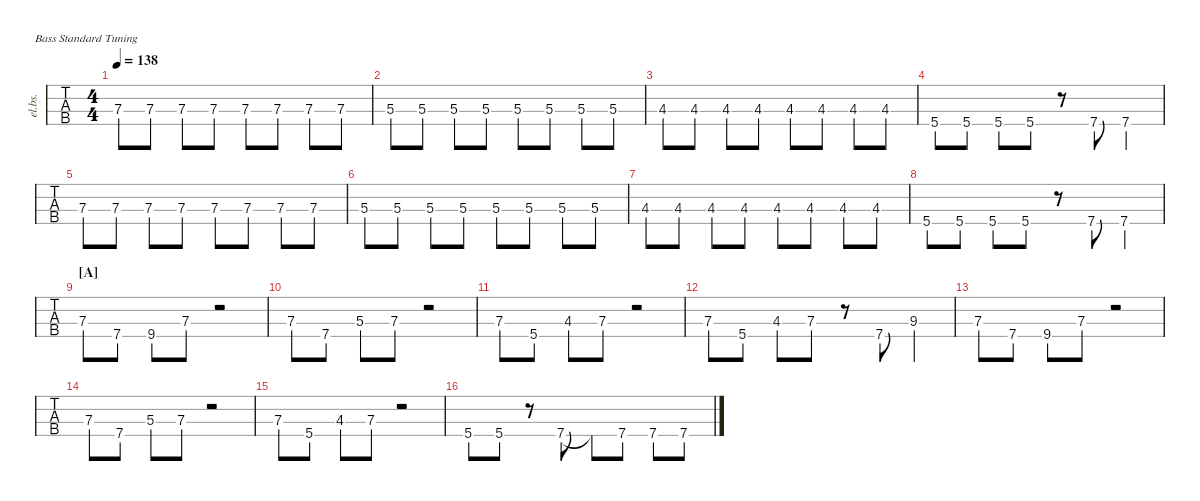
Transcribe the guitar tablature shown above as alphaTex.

\defaultSystemsLayout 4
\hideDynamics
\bracketExtendMode nobrackets
\track ("Electric Bass" "el.bs.") {defaultSystemsLayout 4 instrument electricbassfinger}
\staff {tabs}
\tuning (G2 D2 A1 E1)
\ts (4 4)
\tempo 138
\clef f4
\ks c
7.3.8{dy mf} 7.3.8 7.3.8 7.3.8 7.3.8 7.3.8 7.3.8 7.3.8 |
5.3.8 5.3.8 5.3.8 5.3.8 5.3.8 5.3.8 5.3.8 5.3.8 |
4.3{acc #}.8 4.3{acc #}.8 4.3{acc #}.8 4.3{acc #}.8 4.3{acc #}.8 4.3{acc #}.8 4.3{acc #}.8 4.3{acc #}.8 |
5.4.8 5.4.8 5.4.8 5.4.8 r.8 7.4.8 7.4.4 |
7.3.8 7.3.8 7.3.8 7.3.8 7.3.8 7.3.8 7.3.8 7.3.8 |
5.3.8 5.3.8 5.3.8 5.3.8 5.3.8 5.3.8 5.3.8 5.3.8 |
4.3{acc #}.8 4.3{acc #}.8 4.3{acc #}.8 4.3{acc #}.8 4.3{acc #}.8 4.3{acc #}.8 4.3{acc #}.8 4.3{acc #}.8 |
5.4.8 5.4.8 5.4.8 5.4.8 r.8 7.4.8 7.4.4 |
\section ("A" "")
7.3.8 7.4.8 9.4{acc #}.8 7.3.8 r.2 |
7.3.8 7.4.8 5.3.8 7.3.8 r.2 |
7.3.8 5.4.8 4.3{acc #}.8 7.3.8 r.2 |
7.3.8 5.4.8 4.3{acc #}.8 7.3.8 r.8 7.4.8 9.3{acc #}.4 |
7.3.8 7.4.8 9.4{acc #}.8 7.3.8 r.2 |
7.3.8 7.4.8 5.3.8 7.3.8 r.2 |
7.3.8 5.4.8 4.3{acc #}.8 7.3.8 r.2 |
5.4.8 5.4.8 r.8 7.4.8 7.4{t}.8 7.4.8 7.4.8 7.4.8
